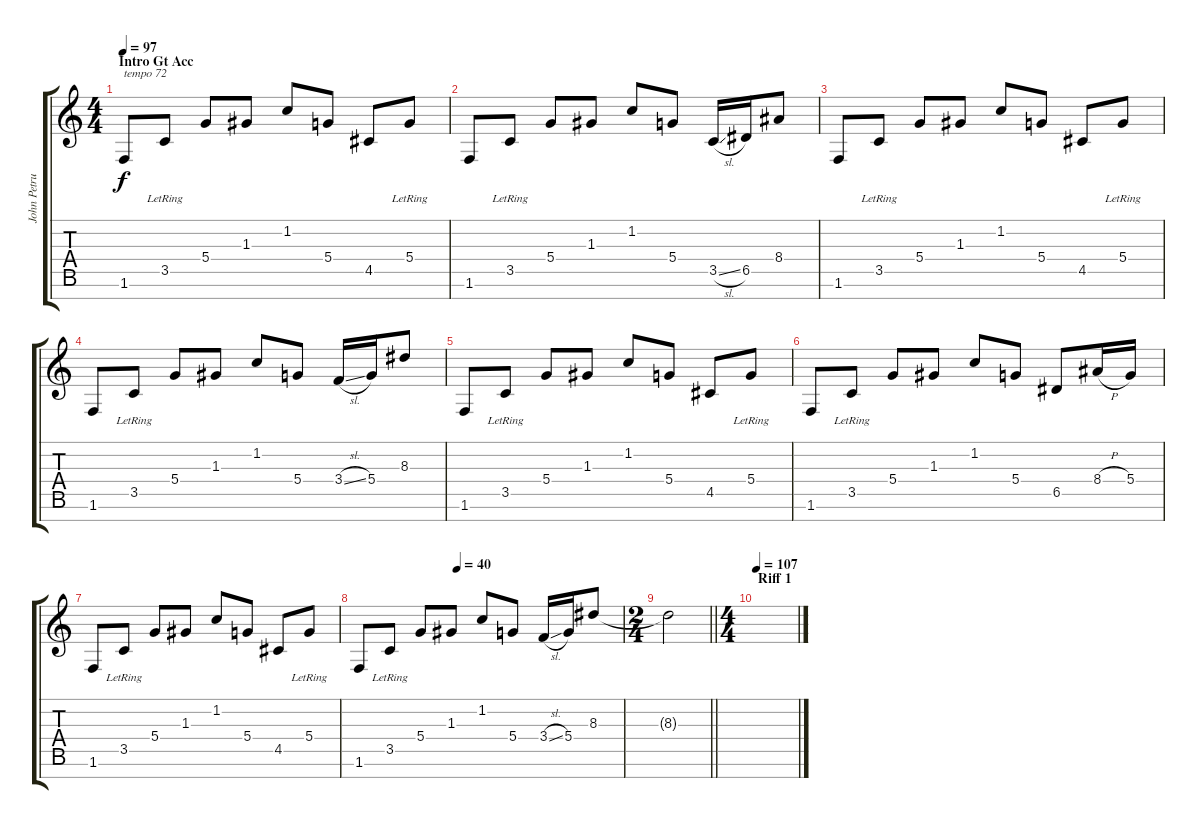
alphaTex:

\track ("John Petrucci" "John Petru") {instrument acousticguitarnylon}
\staff {score tabs}
\tuning (E4 B3 G3 D3 A2 E2 B1) {hide}
\ts (4 4)
\section ("" "Intro Gt Acc")
\tempo 97
\tempo 72
\tempo 97
\clef g2
\ks c
1.6.8{txt "tempo 72" dy f instrument acousticguitarnylon} 3.5{lr}.8 5.4.8 1.3.8 1.2.8 5.4.8 4.5.8 5.4{lr}.8 |
1.6.8 3.5{lr}.8 5.4.8 1.3.8 1.2.8 5.4.8 3.5{sl}.16 6.5.16 8.4.8 |
1.6.8 3.5{lr}.8 5.4.8 1.3.8 1.2.8 5.4.8 4.5.8 5.4{lr}.8 |
1.6.8 3.5{lr}.8 5.4.8 1.3.8 1.2.8 5.4.8 3.4{sl}.16 5.4.16 8.3.8 |
1.6.8 3.5{lr}.8 5.4.8 1.3.8 1.2.8 5.4.8 4.5.8 5.4{lr}.8 |
1.6.8 3.5{lr}.8 5.4.8 1.3.8 1.2.8 5.4.8 6.5.8 8.4{h}.16 5.4.16 |
1.6.8 3.5{lr}.8 5.4.8 1.3.8 1.2.8 5.4.8 4.5.8 5.4{lr}.8 |
\tempo (40 0.375)
1.6.8 3.5{lr}.8 5.4.8 1.3.8 1.2.8 5.4.8 3.4{sl}.16 5.4.16 8.3.8 |
\ts (2 4)
\barLineRight lightlight
8.3{t}.2 |
\ts (4 4)
\section ("" "Riff 1")
\tempo 107
